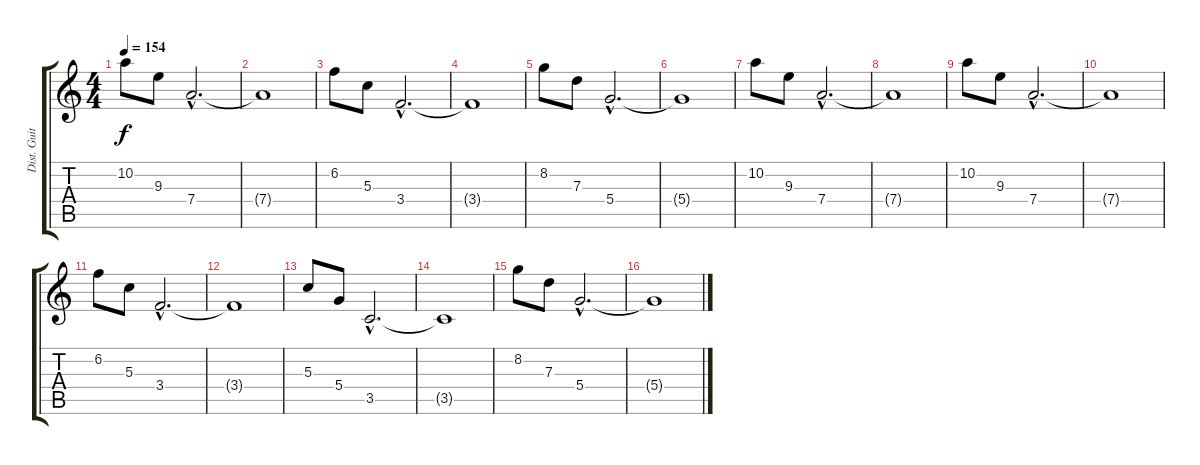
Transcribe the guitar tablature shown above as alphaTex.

\track ("Dist. Guitar 2" "Dist. Guit") {instrument distortionguitar}
\staff {score tabs}
\tuning (E4 B3 G3 D3 A2 E2) {hide}
\ts (4 4)
\tempo 154
\clef g2
\ks c
10.2.8{dy f} 9.3.8 7.4{hac}.2{d} |
7.4{t}.1 |
6.2.8 5.3.8 3.4{hac}.2{d} |
3.4{t}.1 |
8.2.8 7.3.8 5.4{hac}.2{d} |
5.4{t}.1 |
10.2.8 9.3.8 7.4{hac}.2{d} |
7.4{t}.1 |
10.2.8 9.3.8 7.4{hac}.2{d} |
7.4{t}.1 |
6.2.8 5.3.8 3.4{hac}.2{d} |
3.4{t}.1 |
5.3.8 5.4.8 3.5{hac}.2{d} |
3.5{t}.1 |
8.2.8 7.3.8 5.4{hac}.2{d} |
5.4{t}.1
